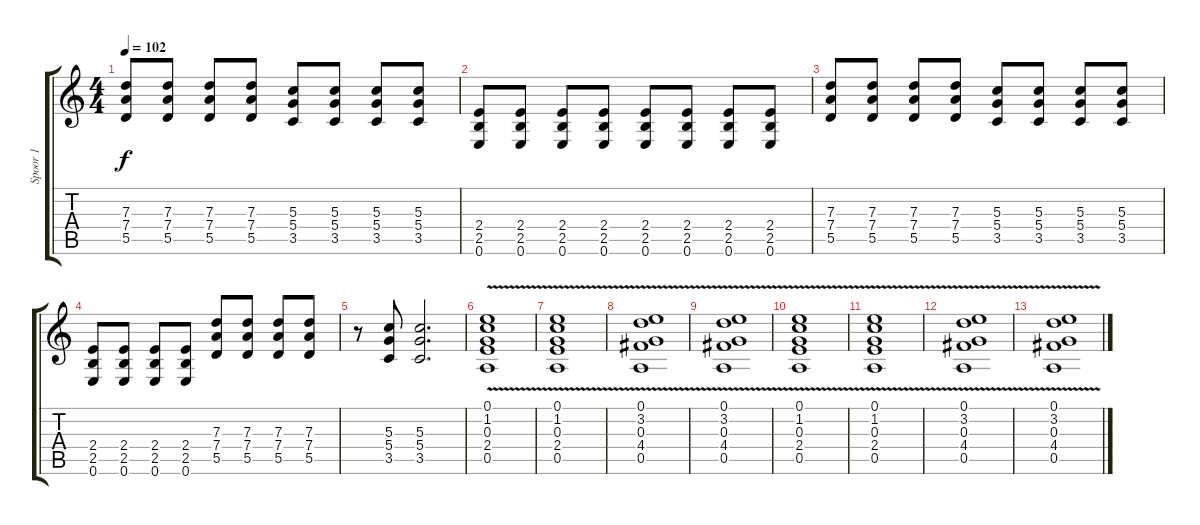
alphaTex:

\track ("Spoor 1" "Spoor 1") {instrument distortionguitar}
\staff {score tabs}
\tuning (E4 B3 G3 D3 A2 E2) {hide}
\ts (4 4)
\tempo 102
\clef g2
\ks c
(7.3 7.4 5.5).8{dy f} (7.3 7.4 5.5).8 (7.3 7.4 5.5).8 (7.3 7.4 5.5).8 (5.3 5.4 3.5).8 (5.3 5.4 3.5).8 (5.3 5.4 3.5).8 (5.3 5.4 3.5).8 |
(2.4 2.5 0.6).8 (2.4 2.5 0.6).8 (2.4 2.5 0.6).8 (2.4 2.5 0.6).8 (2.4 2.5 0.6).8 (2.4 2.5 0.6).8 (2.4 2.5 0.6).8 (2.4 2.5 0.6).8 |
(7.3 7.4 5.5).8 (7.3 7.4 5.5).8 (7.3 7.4 5.5).8 (7.3 7.4 5.5).8 (5.3 5.4 3.5).8 (5.3 5.4 3.5).8 (5.3 5.4 3.5).8 (5.3 5.4 3.5).8 |
(2.4 2.5 0.6).8 (2.4 2.5 0.6).8 (2.4 2.5 0.6).8 (2.4 2.5 0.6).8 (7.3 7.4 5.5).8 (7.3 7.4 5.5).8 (7.3 7.4 5.5).8 (7.3 7.4 5.5).8 |
r.8 (5.3 5.4 3.5).8 (5.3 5.4 3.5).2{d} |
(0.1 1.2 0.3 2.4 0.5{v}).1 |
(0.1{v} 1.2 0.3 2.4 0.5).1 |
(0.1 3.2 0.3{v} 4.4 0.5).1 |
(0.1 3.2 0.3{v} 4.4 0.5).1 |
(0.1 1.2 0.3 2.4 0.5{v}).1 |
(0.1{v} 1.2 0.3 2.4 0.5).1 |
(0.1 3.2 0.3{v} 4.4 0.5).1 |
(0.1 3.2 0.3{v} 4.4 0.5).1
